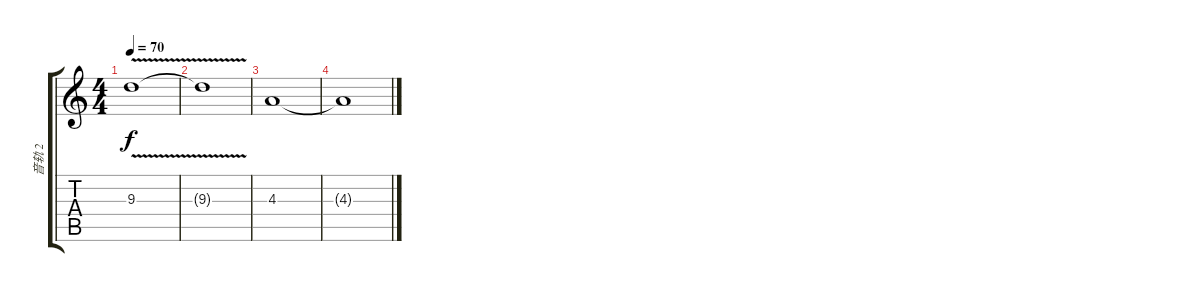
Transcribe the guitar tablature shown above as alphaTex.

\track ("音轨 2" "音轨 2") {instrument distortionguitar}
\staff {score tabs}
\tuning (D4 A3 F3 C3 G2 D2) {hide}
\ts (4 4)
\tempo 70
\clef g2
\ks c
9.3{v}.1{dy f} |
9.3{t}.1 |
4.3.1 |
4.3{t}.1{volume 0}
